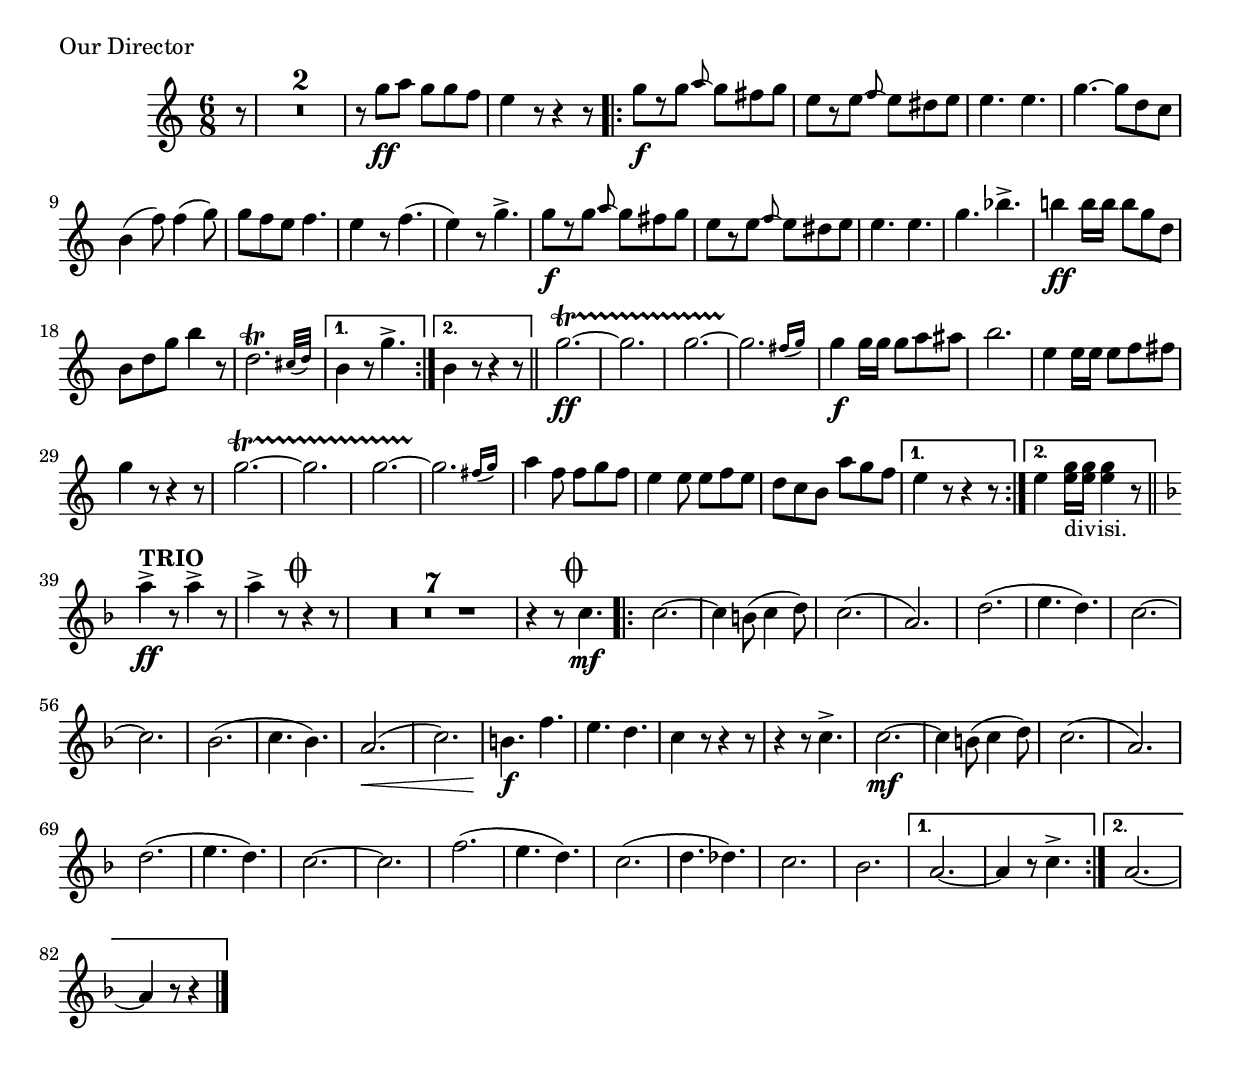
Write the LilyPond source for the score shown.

\version "2.18.0"
% When ready to include in collection: 1. Comment out paper.
% 				       2. Create include file of relative and
%					  header.
#(allow-volta-hook "||")
%Comment out from here
%{
#(ly:set-option 'point-and-click #t)
#(set-default-paper-size "a5" 'landscape)
#(set-global-staff-size 15) % set staff-size when ready to print

\include "Marsch_format.ly"

%...to here
%}
  \score {

    % Svenska Polisens Marscher: 1. Our Director   
    \relative c'' { 
    	    \key c \major \time 6/8 
    	    \compressFullBarRests
    	    \set Score.markFormatter = #format-mark-box-letters
    	    \partial 8 r8 |R2.*2 |r8 g'\ff a g g f |e4 r8 r4 r8
    	    
    	    \repeat volta 2 {
    	    g8\f [r g~] \grace a g fis g |e [r e~] \grace f e dis e |e4. e
    	    g4.~ g8 d c |b4 (f'8) f4 (g8) |g f e f4. |e4 r8 f4. ( |e4) r8 g4.->
    	    g8\f [r g~] \grace a g fis g |e [r e~] \grace f e dis e |e4. e
    	    g bes-> |b!4\ff b16 b b8 g d |b d g b4 r8 
    	    \afterGrace d,2.\trill { cis32[ (d)] } }
    	    
    	    \alternative {
    	    	    {b4 r8 g'4.->}
    	    	    {b,4 r8 r4 r8 \bar "||"}
    	    }

    	    \repeat volta 2 {
    	    	    g'2.~\ff\startTrillSpan |g |g~ 
    	    	    \afterGrace g\stopTrillSpan {fis16 [(g)]} 
    	    	    g4\f g16 g g8 a ais |b2. |e,4 e16 e e8 f fis |g4 r8 r4 r8
    	    	    g2.~\startTrillSpan |g |g~ 
    	    	    \afterGrace g\stopTrillSpan {fis16 [(g)]}
    	    	    a4 f8 f g f |e4 e8 e f e |d c b a' g f }
    	    	     
    	    	    \alternative {
    	    	    {e4 r8 r4 r8}
    	    	    {e4 <g e>16_\markup {divisi.} <g e> <g e>4 r8\bar "||"}
    	    	    }
    	    	    
    	  \key f \major
    	  a4->\ff^\markup {\bold TRIO} r8 a4-> r8 
    	  a4-> r8 \mark \markup { \musicglyph #"scripts.coda" } r4 r8 
    	  R2.*7 
    	  r4 r8 \mark \markup { \musicglyph #"scripts.coda" } c,4.\mf
 
    	  \repeat volta 2 {
    	  c2.~ |c4 b8 (c4 d8) |c2. ( |a) |d ( |e4. d) |c2.~ |c |bes ( |c4. bes)
    	  a2.\< ( |c) |b4.\f f' |e d |c4 r8 r4 r8 |r4 r8 c4.-> |c2.~\mf 
    	  c4 b8 (c4 d8) |c2. ( |a) |d ( |e4. d) |c2.~ |c |f ( |e4. d) |c2. (
    	  d4. des) |c2. |bes | }

    	  \alternative {
    	  	  {a2.~ |a4 r8 c4.->}
    	  	  {a2.~ |a4 r8 r4 \bar "|."}
    	  }   	  
    }%end relative
    \header {
    	    piece = "Our Director"
    	    composer = "F. E. Bigelow"
    	}
    	\layout {ragged-last = ##t
    	}
  }%end score
